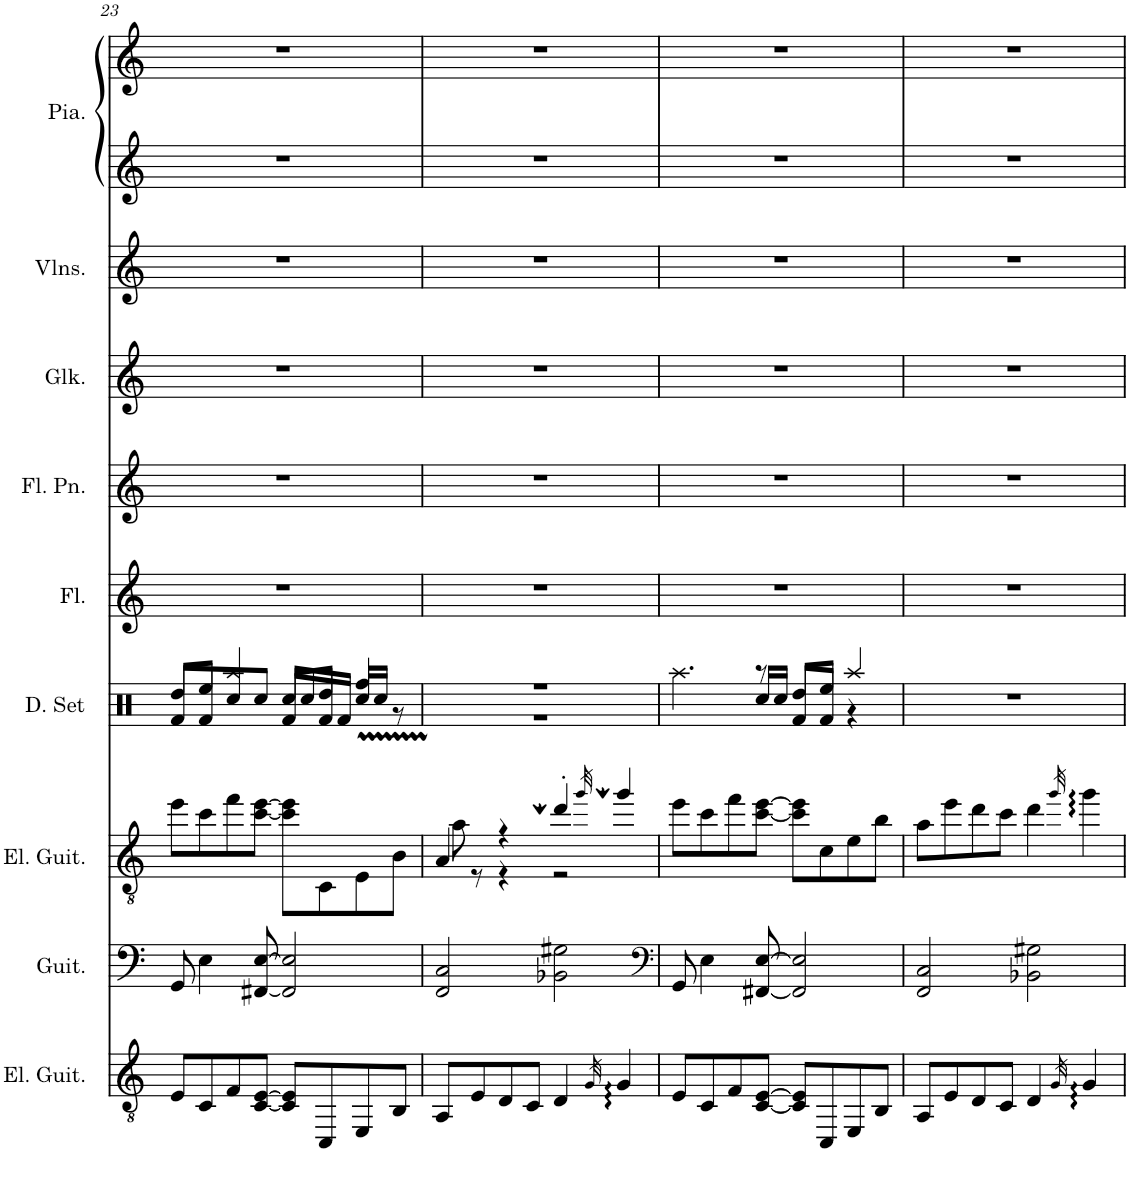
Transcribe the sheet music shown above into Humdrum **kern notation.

**kern	**kern	**kern	**kern	**kern	**kern	**kern	**kern	**kern	**kern
*part9	*part8	*part7	*part6	*part5	*part4	*part3	*part2	*part1	*part1
*staff10	*staff9	*staff8	*staff7	*staff6	*staff5	*staff4	*staff3	*staff2	*staff1
*I"Electric Guitar	*I"Acoustic Guitar	*I"Electric Guitar	*I"Drumset	*I"Flute	*I"Flûte de Pan	*I"Glockenspiel	*I"Violons	*I"Piano	*
*I'El. Guit.	*I'Guit.	*I'El. Guit.	*I'D. Set	*I'Fl.	*I'Fl. Pn.	*I'Glk.	*I'Vlns.	*I'Pia.	*
!!LO:PB:g=z
*clefGv2	*clefF4	*clefGv2	*clefF4	*clefG2	*clefG2	*clefG2	*clefG2	*clefG2	*clefG2
*	*	*	*	*	*	*Trd-14c-24	*	*	*
*k[]	*k[]	*k[]	*k[]	*k[]	*k[]	*k[]	*k[]	*k[]	*k[]
*M4/4	*M4/4	*M4/4	*M4/4	*M4/4	*M4/4	*M4/4	*M4/4	*M4/4	*M4/4
=23	=23	=23	=23	=23	=23	=23	=23	=23	=23
*	*	*	*^	*	*	*	*	*	*
8E/L	8GG/	8ee\L	8RAA/L	8RF/L	1r	1r	1r	1r	1r	1r
8C/	4E\	8cc\	8RG/J	8RAA/	.	.	.	.	.	.
8F/	.	8ff\	4Rc/	8RE/	.	.	.	.	.	.
[8C/ [8E/J	[8FF#X/ [8E/	[8cc\ [8ee\J	.	8RE/J	.	.	.	.	.	.
8C/] 8E/]L	2FF#/] 2E/]	8cc\] 8ee\]L	8RAA/L	16RE/LL	.	.	.	.	.	.
.	.	.	.	16RE/	.	.	.	.	.	.
8CC/	.	8C\	8RF/J	16RAA/	.	.	.	.	.	.
.	.	.	.	16RAA/JJ	.	.	.	.	.	.
8EE/	.	8E\	4RA/	16RE/LL	.	.	.	.	.	.
.	.	.	.	16RE/JJ	.	.	.	.	.	.
8BB/J	.	8B\J	.	8r	.	.	.	.	.	.
=24	=24	=24	=24	=24	=24	=24	=24	=24	=24	=24
*	*	*	*clefF4	*	*	*	*	*	*	*
*	*	*^	*	*	*	*	*	*	*	*
8AA/L	2FF/ 2C/	4A/	8a\	1r	1r	1r	1r	1r	1r	1r	1r
8E/	.	.	8r	.	.	.	.	.	.	.	.
8D/	.	4r	4r	.	.	.	.	.	.	.	.
8C/J	.	.	.	.	.	.	.	.	.	.	.
4D/	2BB-X\ 2G#X\	4dd'/	2r	.	.	.	.	.	.	.	.
32qG/	.	32qgg/	.	.	.	.	.	.	.	.	.
4G/	.	4gg/	.	.	.	.	.	.	.	.	.
*	*	*v	*v	*	*	*	*	*	*	*	*
=25	=25	=25	=25	=25	=25	=25	=25	=25	=25	=25
*	*clefF4	*	*	*	*	*	*	*	*	*
8E/L	8GG/	8ee\L	4.Rc\	4.ryy	1r	1r	1r	1r	1r	1r
8C/	4E\	8cc\	.	.	.	.	.	.	.	.
8F/	.	8ff\	.	.	.	.	.	.	.	.
[8C/ [8E/J	[8FF#X/ [8E/	[8cc\ [8ee\J	8r	16RE/LL	.	.	.	.	.	.
.	.	.	.	16RE/JJ	.	.	.	.	.	.
8C/] 8E/]L	2FF#/] 2E/]	8cc\] 8ee\]L	8RAA/L	8RF/L	.	.	.	.	.	.
8CC/	.	8c\	8RG/J	8RAA/J	.	.	.	.	.	.
8EE/	.	8e\	4Rc/	4r	.	.	.	.	.	.
8BB/J	.	8b\J	.	.	.	.	.	.	.	.
*	*	*	*v	*v	*	*	*	*	*	*
=26	=26	=26	=26	=26	=26	=26	=26	=26	=26
8AA/L	2FF/ 2C/	8a\L	1r	1r	1r	1r	1r	1r	1r
8E/	.	8ee\	.	.	.	.	.	.	.
8D/	.	8dd\	.	.	.	.	.	.	.
8C/J	.	8cc\J	.	.	.	.	.	.	.
4D/	2BB-X\ 2G#X\	4dd\	.	.	.	.	.	.	.
32qG/	.	32qgg/	.	.	.	.	.	.	.
4G/	.	4gg\	.	.	.	.	.	.	.
=	=	=	=	=	=	=	=	=	=
*-	*-	*-	*-	*-	*-	*-	*-	*-	*-
